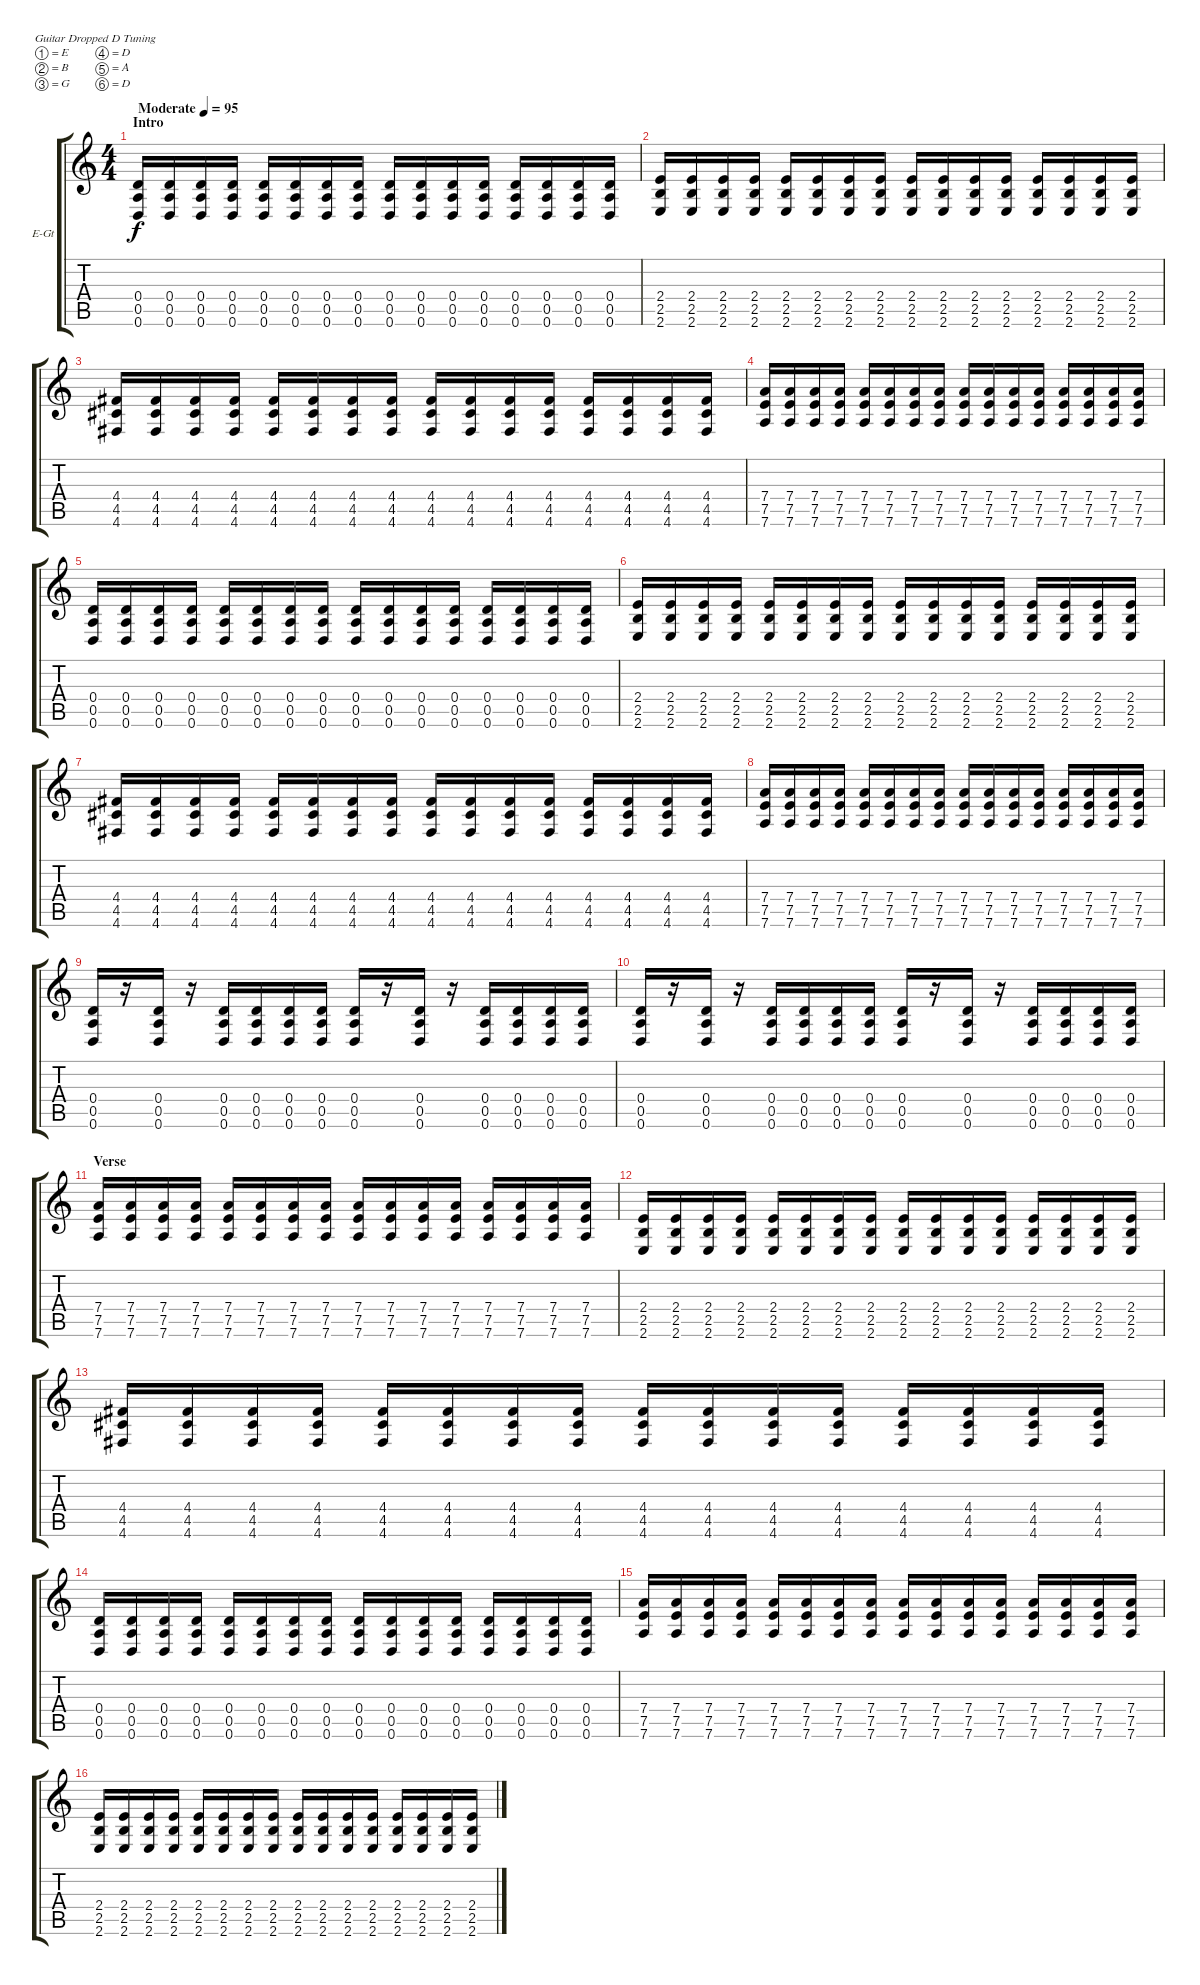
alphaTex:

\bracketExtendMode groupsimilarinstruments
\firstSystemTrackNameOrientation horizontal
\otherSystemsTrackNameOrientation horizontal
\track ("Alex" "E-Gt") {instrument distortionguitar}
\staff {score tabs}
\tuning (E4 B3 G3 D3 A2 D2)
\ts (4 4)
\beaming (8 2 2 2 2)
\section ("" "Intro")
\tempo (95 "Moderate")
\clef g2
\ks c
(0.4 0.5 0.6).16{dy f instrument distortionguitar} (0.4 0.5 0.6).16 (0.4 0.5 0.6).16 (0.4 0.5 0.6).16 (0.4 0.5 0.6).16 (0.4 0.5 0.6).16 (0.4 0.5 0.6).16 (0.4 0.5 0.6).16 (0.4 0.5 0.6).16 (0.4 0.5 0.6).16 (0.4 0.5 0.6).16 (0.4 0.5 0.6).16 (0.4 0.5 0.6).16 (0.4 0.5 0.6).16 (0.4 0.5 0.6).16 (0.4 0.5 0.6).16 |
(2.4 2.5 2.6).16 (2.4 2.5 2.6).16 (2.4 2.5 2.6).16 (2.4 2.5 2.6).16 (2.4 2.5 2.6).16 (2.4 2.5 2.6).16 (2.4 2.5 2.6).16 (2.4 2.5 2.6).16 (2.4 2.5 2.6).16 (2.4 2.5 2.6).16 (2.4 2.5 2.6).16 (2.4 2.5 2.6).16 (2.4 2.5 2.6).16 (2.4 2.5 2.6).16 (2.4 2.5 2.6).16 (2.4 2.5 2.6).16 |
(4.4 4.5 4.6).16 (4.4 4.5 4.6).16 (4.4 4.5 4.6).16 (4.4 4.5 4.6).16 (4.4 4.5 4.6).16 (4.4 4.5 4.6).16 (4.4 4.5 4.6).16 (4.4 4.5 4.6).16 (4.4 4.5 4.6).16 (4.4 4.5 4.6).16 (4.4 4.5 4.6).16 (4.4 4.5 4.6).16 (4.4 4.5 4.6).16 (4.4 4.5 4.6).16 (4.4 4.5 4.6).16 (4.4 4.5 4.6).16 |
(7.4 7.5 7.6).16 (7.4 7.5 7.6).16 (7.4 7.5 7.6).16 (7.4 7.5 7.6).16 (7.4 7.5 7.6).16 (7.4 7.5 7.6).16 (7.4 7.5 7.6).16 (7.4 7.5 7.6).16 (7.4 7.5 7.6).16 (7.4 7.5 7.6).16 (7.4 7.5 7.6).16 (7.4 7.5 7.6).16 (7.4 7.5 7.6).16 (7.4 7.5 7.6).16 (7.4 7.5 7.6).16 (7.4 7.5 7.6).16 |
(0.4 0.5 0.6).16 (0.4 0.5 0.6).16 (0.4 0.5 0.6).16 (0.4 0.5 0.6).16 (0.4 0.5 0.6).16 (0.4 0.5 0.6).16 (0.4 0.5 0.6).16 (0.4 0.5 0.6).16 (0.4 0.5 0.6).16 (0.4 0.5 0.6).16 (0.4 0.5 0.6).16 (0.4 0.5 0.6).16 (0.4 0.5 0.6).16 (0.4 0.5 0.6).16 (0.4 0.5 0.6).16 (0.4 0.5 0.6).16 |
(2.4 2.5 2.6).16 (2.4 2.5 2.6).16 (2.4 2.5 2.6).16 (2.4 2.5 2.6).16 (2.4 2.5 2.6).16 (2.4 2.5 2.6).16 (2.4 2.5 2.6).16 (2.4 2.5 2.6).16 (2.4 2.5 2.6).16 (2.4 2.5 2.6).16 (2.4 2.5 2.6).16 (2.4 2.5 2.6).16 (2.4 2.5 2.6).16 (2.4 2.5 2.6).16 (2.4 2.5 2.6).16 (2.4 2.5 2.6).16 |
(4.4 4.5 4.6).16 (4.4 4.5 4.6).16 (4.4 4.5 4.6).16 (4.4 4.5 4.6).16 (4.4 4.5 4.6).16 (4.4 4.5 4.6).16 (4.4 4.5 4.6).16 (4.4 4.5 4.6).16 (4.4 4.5 4.6).16 (4.4 4.5 4.6).16 (4.4 4.5 4.6).16 (4.4 4.5 4.6).16 (4.4 4.5 4.6).16 (4.4 4.5 4.6).16 (4.4 4.5 4.6).16 (4.4 4.5 4.6).16 |
(7.4 7.5 7.6).16 (7.4 7.5 7.6).16 (7.4 7.5 7.6).16 (7.4 7.5 7.6).16 (7.4 7.5 7.6).16 (7.4 7.5 7.6).16 (7.4 7.5 7.6).16 (7.4 7.5 7.6).16 (7.4 7.5 7.6).16 (7.4 7.5 7.6).16 (7.4 7.5 7.6).16 (7.4 7.5 7.6).16 (7.4 7.5 7.6).16 (7.4 7.5 7.6).16 (7.4 7.5 7.6).16 (7.4 7.5 7.6).16 |
(0.4 0.5 0.6).16 r.16 (0.4 0.5 0.6).16 r.16 (0.4 0.5 0.6).16 (0.4 0.5 0.6).16 (0.4 0.5 0.6).16 (0.4 0.5 0.6).16 (0.4 0.5 0.6).16 r.16 (0.4 0.5 0.6).16 r.16 (0.4 0.5 0.6).16 (0.4 0.5 0.6).16 (0.4 0.5 0.6).16 (0.4 0.5 0.6).16 |
(0.4 0.5 0.6).16 r.16 (0.4 0.5 0.6).16 r.16 (0.4 0.5 0.6).16 (0.4 0.5 0.6).16 (0.4 0.5 0.6).16 (0.4 0.5 0.6).16 (0.4 0.5 0.6).16 r.16 (0.4 0.5 0.6).16 r.16 (0.4 0.5 0.6).16 (0.4 0.5 0.6).16 (0.4 0.5 0.6).16 (0.4 0.5 0.6).16 |
\section ("" "Verse")
(7.4 7.5 7.6).16 (7.4 7.5 7.6).16 (7.4 7.5 7.6).16 (7.4 7.5 7.6).16 (7.4 7.5 7.6).16 (7.4 7.5 7.6).16 (7.4 7.5 7.6).16 (7.4 7.5 7.6).16 (7.4 7.5 7.6).16 (7.4 7.5 7.6).16 (7.4 7.5 7.6).16 (7.4 7.5 7.6).16 (7.4 7.5 7.6).16 (7.4 7.5 7.6).16 (7.4 7.5 7.6).16 (7.4 7.5 7.6).16 |
(2.4 2.5 2.6).16 (2.4 2.5 2.6).16 (2.4 2.5 2.6).16 (2.4 2.5 2.6).16 (2.4 2.5 2.6).16 (2.4 2.5 2.6).16 (2.4 2.5 2.6).16 (2.4 2.5 2.6).16 (2.4 2.5 2.6).16 (2.4 2.5 2.6).16 (2.4 2.5 2.6).16 (2.4 2.5 2.6).16 (2.4 2.5 2.6).16 (2.4 2.5 2.6).16 (2.4 2.5 2.6).16 (2.4 2.5 2.6).16 |
(4.4 4.5 4.6).16 (4.4 4.5 4.6).16 (4.4 4.5 4.6).16 (4.4 4.5 4.6).16 (4.4 4.5 4.6).16 (4.4 4.5 4.6).16 (4.4 4.5 4.6).16 (4.4 4.5 4.6).16 (4.4 4.5 4.6).16 (4.4 4.5 4.6).16 (4.4 4.5 4.6).16 (4.4 4.5 4.6).16 (4.4 4.5 4.6).16 (4.4 4.5 4.6).16 (4.4 4.5 4.6).16 (4.4 4.5 4.6).16 |
(0.4 0.5 0.6).16 (0.4 0.5 0.6).16 (0.4 0.5 0.6).16 (0.4 0.5 0.6).16 (0.4 0.5 0.6).16 (0.4 0.5 0.6).16 (0.4 0.5 0.6).16 (0.4 0.5 0.6).16 (0.4 0.5 0.6).16 (0.4 0.5 0.6).16 (0.4 0.5 0.6).16 (0.4 0.5 0.6).16 (0.4 0.5 0.6).16 (0.4 0.5 0.6).16 (0.4 0.5 0.6).16 (0.4 0.5 0.6).16 |
(7.4 7.5 7.6).16 (7.4 7.5 7.6).16 (7.4 7.5 7.6).16 (7.4 7.5 7.6).16 (7.4 7.5 7.6).16 (7.4 7.5 7.6).16 (7.4 7.5 7.6).16 (7.4 7.5 7.6).16 (7.4 7.5 7.6).16 (7.4 7.5 7.6).16 (7.4 7.5 7.6).16 (7.4 7.5 7.6).16 (7.4 7.5 7.6).16 (7.4 7.5 7.6).16 (7.4 7.5 7.6).16 (7.4 7.5 7.6).16 |
(2.4 2.5 2.6).16 (2.4 2.5 2.6).16 (2.4 2.5 2.6).16 (2.4 2.5 2.6).16 (2.4 2.5 2.6).16 (2.4 2.5 2.6).16 (2.4 2.5 2.6).16 (2.4 2.5 2.6).16 (2.4 2.5 2.6).16 (2.4 2.5 2.6).16 (2.4 2.5 2.6).16 (2.4 2.5 2.6).16 (2.4 2.5 2.6).16 (2.4 2.5 2.6).16 (2.4 2.5 2.6).16 (2.4 2.5 2.6).16
